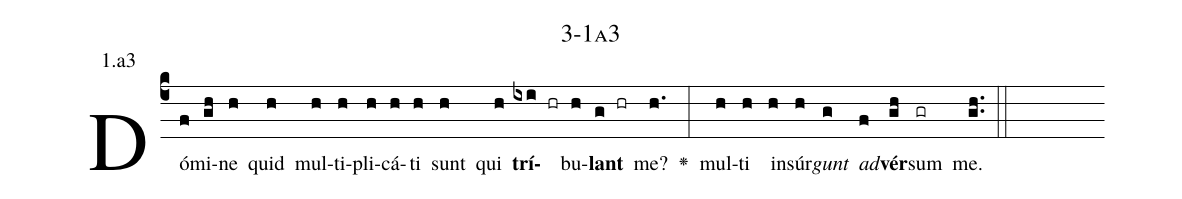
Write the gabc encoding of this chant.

name: 3-1a3;
annotation: 1.a3;
%%
(c4)Dó(f)mi(gh)ne(h) quid(h) mul(h)ti(h)pli(h)cá(h)ti(h) sunt(h) qui(h) <b>trí</b>(ixi hr)bu(h)<b>lant</b>(g hr) me?(h.) <v>\greheightstar</v>(:) mul(h)ti(h) in(h)súr(h)<i>gunt</i>(g) <i>ad</i>(f)<b>vér</b>(gh)sum(gr) me.(gh..) (::)


%E(h) u(h) o(g) u(f) a(gh) e.(gh..) (::)
